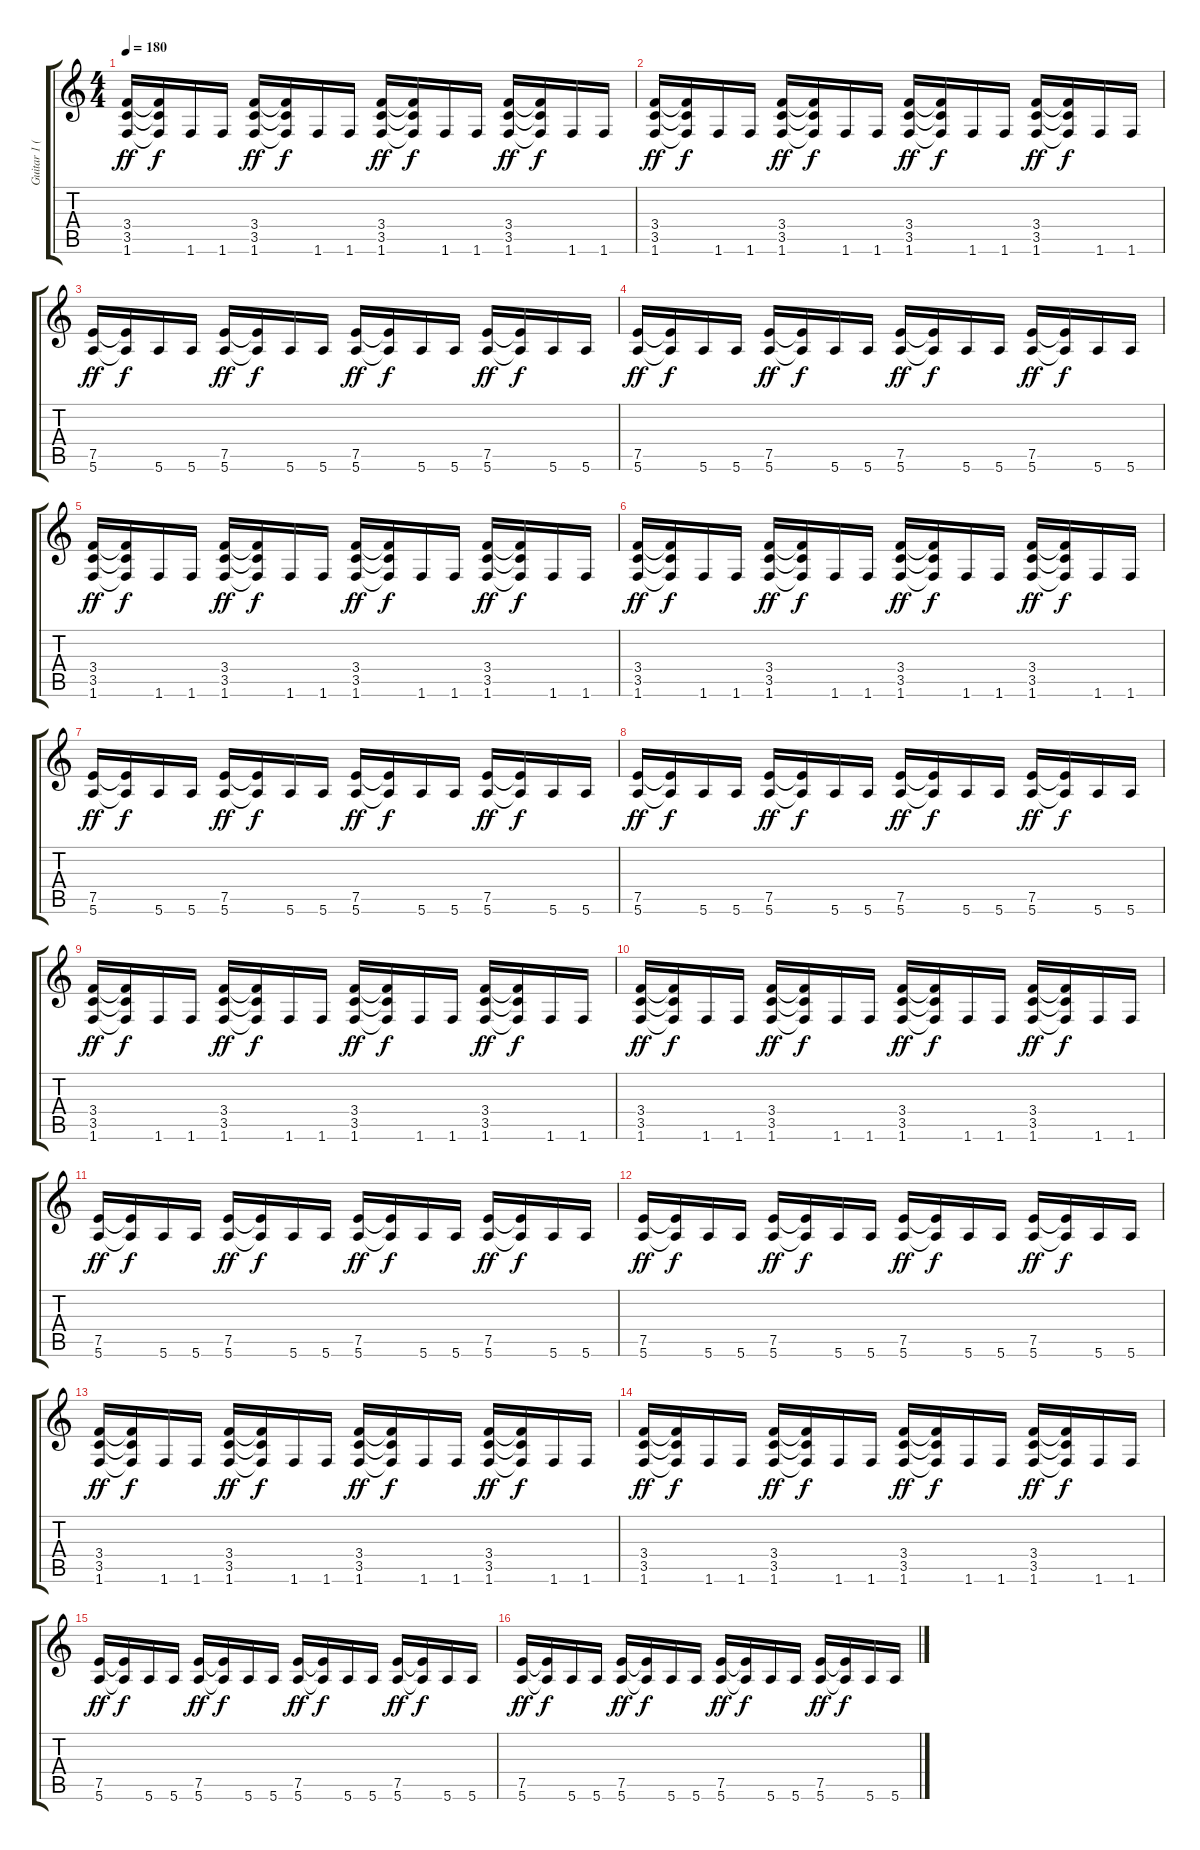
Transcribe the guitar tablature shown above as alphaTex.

\track ("Guitar 1 (Lead)" "Guitar 1 (") {instrument distortionguitar}
\staff {score tabs}
\tuning (E4 B3 G3 D3 A2 E2) {hide}
\ts (4 4)
\tempo 180
\clef g2
\ks c
(3.4 3.5 1.6).16{dy ff} (3.4{t} 3.5{t} 1.6{t}).16{dy f} 1.6.16 1.6.16 (3.4 3.5 1.6).16{dy ff} (3.4{t} 3.5{t} 1.6{t}).16{dy f} 1.6.16 1.6.16 (3.4 3.5 1.6).16{dy ff} (3.4{t} 3.5{t} 1.6{t}).16{dy f} 1.6.16 1.6.16 (3.4 3.5 1.6).16{dy ff} (3.4{t} 3.5{t} 1.6{t}).16{dy f} 1.6.16 1.6.16 |
(3.4 3.5 1.6).16{dy ff} (3.4{t} 3.5{t} 1.6{t}).16{dy f} 1.6.16 1.6.16 (3.4 3.5 1.6).16{dy ff} (3.4{t} 3.5{t} 1.6{t}).16{dy f} 1.6.16 1.6.16 (3.4 3.5 1.6).16{dy ff} (3.4{t} 3.5{t} 1.6{t}).16{dy f} 1.6.16 1.6.16 (3.4 3.5 1.6).16{dy ff} (3.4{t} 3.5{t} 1.6{t}).16{dy f} 1.6.16 1.6.16 |
(7.5 5.6).16{dy ff} (7.5{t} 5.6{t}).16{dy f} 5.6.16 5.6.16 (7.5 5.6).16{dy ff} (7.5{t} 5.6{t}).16{dy f} 5.6.16 5.6.16 (7.5 5.6).16{dy ff} (7.5{t} 5.6{t}).16{dy f} 5.6.16 5.6.16 (7.5 5.6).16{dy ff} (7.5{t} 5.6{t}).16{dy f} 5.6.16 5.6.16 |
(7.5 5.6).16{dy ff} (7.5{t} 5.6{t}).16{dy f} 5.6.16 5.6.16 (7.5 5.6).16{dy ff} (7.5{t} 5.6{t}).16{dy f} 5.6.16 5.6.16 (7.5 5.6).16{dy ff} (7.5{t} 5.6{t}).16{dy f} 5.6.16 5.6.16 (7.5 5.6).16{dy ff} (7.5{t} 5.6{t}).16{dy f} 5.6.16 5.6.16 |
(3.4 3.5 1.6).16{dy ff} (3.4{t} 3.5{t} 1.6{t}).16{dy f} 1.6.16 1.6.16 (3.4 3.5 1.6).16{dy ff} (3.4{t} 3.5{t} 1.6{t}).16{dy f} 1.6.16 1.6.16 (3.4 3.5 1.6).16{dy ff} (3.4{t} 3.5{t} 1.6{t}).16{dy f} 1.6.16 1.6.16 (3.4 3.5 1.6).16{dy ff} (3.4{t} 3.5{t} 1.6{t}).16{dy f} 1.6.16 1.6.16 |
(3.4 3.5 1.6).16{dy ff} (3.4{t} 3.5{t} 1.6{t}).16{dy f} 1.6.16 1.6.16 (3.4 3.5 1.6).16{dy ff} (3.4{t} 3.5{t} 1.6{t}).16{dy f} 1.6.16 1.6.16 (3.4 3.5 1.6).16{dy ff} (3.4{t} 3.5{t} 1.6{t}).16{dy f} 1.6.16 1.6.16 (3.4 3.5 1.6).16{dy ff} (3.4{t} 3.5{t} 1.6{t}).16{dy f} 1.6.16 1.6.16 |
(7.5 5.6).16{dy ff} (7.5{t} 5.6{t}).16{dy f} 5.6.16 5.6.16 (7.5 5.6).16{dy ff} (7.5{t} 5.6{t}).16{dy f} 5.6.16 5.6.16 (7.5 5.6).16{dy ff} (7.5{t} 5.6{t}).16{dy f} 5.6.16 5.6.16 (7.5 5.6).16{dy ff} (7.5{t} 5.6{t}).16{dy f} 5.6.16 5.6.16 |
(7.5 5.6).16{dy ff} (7.5{t} 5.6{t}).16{dy f} 5.6.16 5.6.16 (7.5 5.6).16{dy ff} (7.5{t} 5.6{t}).16{dy f} 5.6.16 5.6.16 (7.5 5.6).16{dy ff} (7.5{t} 5.6{t}).16{dy f} 5.6.16 5.6.16 (7.5 5.6).16{dy ff} (7.5{t} 5.6{t}).16{dy f} 5.6.16 5.6.16 |
(3.4 3.5 1.6).16{dy ff} (3.4{t} 3.5{t} 1.6{t}).16{dy f} 1.6.16 1.6.16 (3.4 3.5 1.6).16{dy ff} (3.4{t} 3.5{t} 1.6{t}).16{dy f} 1.6.16 1.6.16 (3.4 3.5 1.6).16{dy ff} (3.4{t} 3.5{t} 1.6{t}).16{dy f} 1.6.16 1.6.16 (3.4 3.5 1.6).16{dy ff} (3.4{t} 3.5{t} 1.6{t}).16{dy f} 1.6.16 1.6.16 |
(3.4 3.5 1.6).16{dy ff} (3.4{t} 3.5{t} 1.6{t}).16{dy f} 1.6.16 1.6.16 (3.4 3.5 1.6).16{dy ff} (3.4{t} 3.5{t} 1.6{t}).16{dy f} 1.6.16 1.6.16 (3.4 3.5 1.6).16{dy ff} (3.4{t} 3.5{t} 1.6{t}).16{dy f} 1.6.16 1.6.16 (3.4 3.5 1.6).16{dy ff} (3.4{t} 3.5{t} 1.6{t}).16{dy f} 1.6.16 1.6.16 |
(7.5 5.6).16{dy ff} (7.5{t} 5.6{t}).16{dy f} 5.6.16 5.6.16 (7.5 5.6).16{dy ff} (7.5{t} 5.6{t}).16{dy f} 5.6.16 5.6.16 (7.5 5.6).16{dy ff} (7.5{t} 5.6{t}).16{dy f} 5.6.16 5.6.16 (7.5 5.6).16{dy ff} (7.5{t} 5.6{t}).16{dy f} 5.6.16 5.6.16 |
(7.5 5.6).16{dy ff} (7.5{t} 5.6{t}).16{dy f} 5.6.16 5.6.16 (7.5 5.6).16{dy ff} (7.5{t} 5.6{t}).16{dy f} 5.6.16 5.6.16 (7.5 5.6).16{dy ff} (7.5{t} 5.6{t}).16{dy f} 5.6.16 5.6.16 (7.5 5.6).16{dy ff} (7.5{t} 5.6{t}).16{dy f} 5.6.16 5.6.16 |
(3.4 3.5 1.6).16{dy ff} (3.4{t} 3.5{t} 1.6{t}).16{dy f} 1.6.16 1.6.16 (3.4 3.5 1.6).16{dy ff} (3.4{t} 3.5{t} 1.6{t}).16{dy f} 1.6.16 1.6.16 (3.4 3.5 1.6).16{dy ff} (3.4{t} 3.5{t} 1.6{t}).16{dy f} 1.6.16 1.6.16 (3.4 3.5 1.6).16{dy ff} (3.4{t} 3.5{t} 1.6{t}).16{dy f} 1.6.16 1.6.16 |
(3.4 3.5 1.6).16{dy ff} (3.4{t} 3.5{t} 1.6{t}).16{dy f} 1.6.16 1.6.16 (3.4 3.5 1.6).16{dy ff} (3.4{t} 3.5{t} 1.6{t}).16{dy f} 1.6.16 1.6.16 (3.4 3.5 1.6).16{dy ff} (3.4{t} 3.5{t} 1.6{t}).16{dy f} 1.6.16 1.6.16 (3.4 3.5 1.6).16{dy ff} (3.4{t} 3.5{t} 1.6{t}).16{dy f} 1.6.16 1.6.16 |
(7.5 5.6).16{dy ff} (7.5{t} 5.6{t}).16{dy f} 5.6.16 5.6.16 (7.5 5.6).16{dy ff} (7.5{t} 5.6{t}).16{dy f} 5.6.16 5.6.16 (7.5 5.6).16{dy ff} (7.5{t} 5.6{t}).16{dy f} 5.6.16 5.6.16 (7.5 5.6).16{dy ff} (7.5{t} 5.6{t}).16{dy f} 5.6.16 5.6.16 |
(7.5 5.6).16{dy ff} (7.5{t} 5.6{t}).16{dy f} 5.6.16 5.6.16 (7.5 5.6).16{dy ff} (7.5{t} 5.6{t}).16{dy f} 5.6.16 5.6.16 (7.5 5.6).16{dy ff} (7.5{t} 5.6{t}).16{dy f} 5.6.16 5.6.16 (7.5 5.6).16{dy ff} (7.5{t} 5.6{t}).16{dy f} 5.6.16 5.6.16
